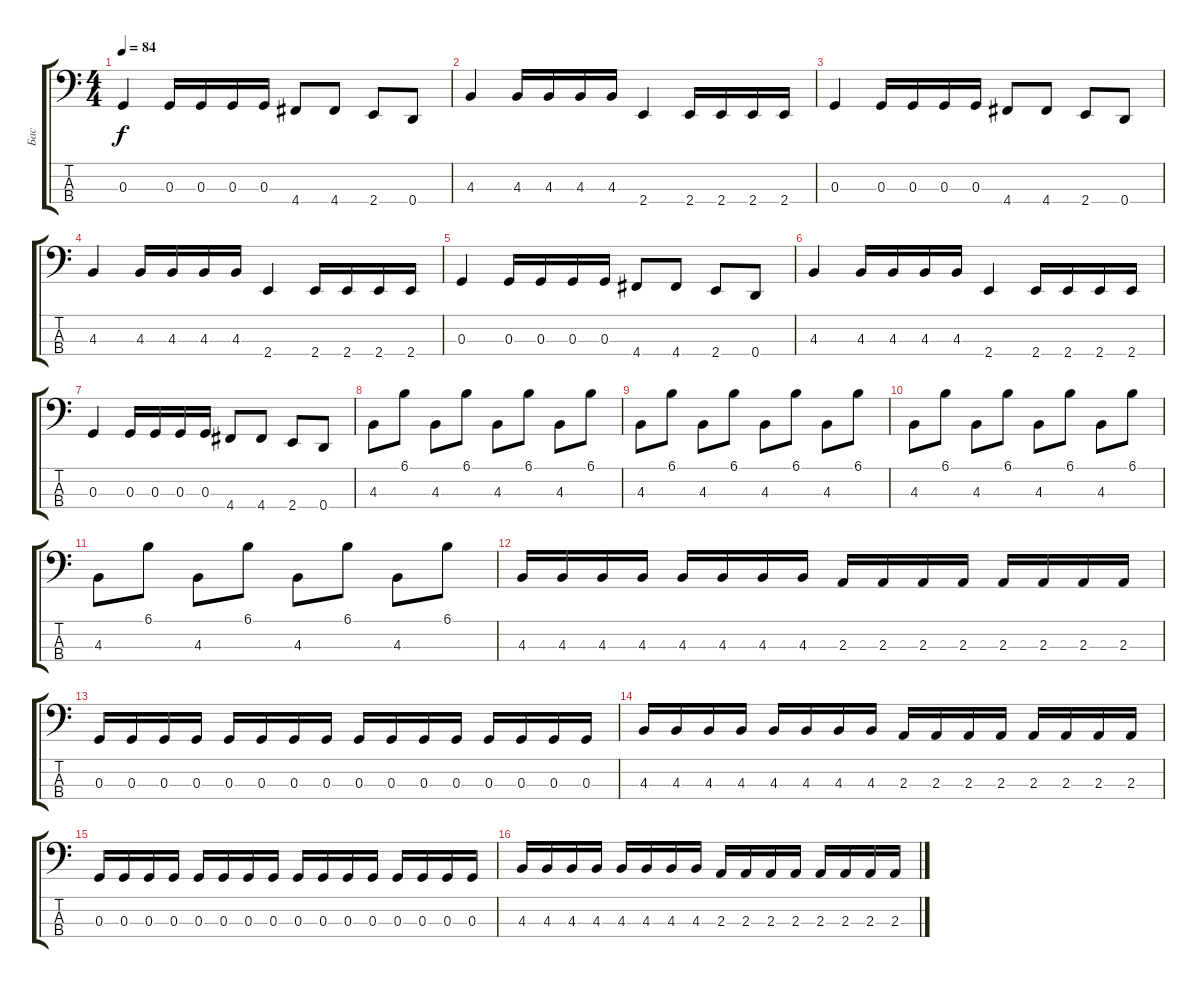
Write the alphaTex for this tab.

\track ("Бас" "Бас") {instrument electricbassfinger}
\staff {score tabs}
\tuning (F2 C2 G1 D1) {hide}
\ts (4 4)
\tempo 84
\clef f4
\ks c
0.3.4{dy f} 0.3.16 0.3.16 0.3.16 0.3.16 4.4.8 4.4.8 2.4.8 0.4.8 |
4.3.4 4.3.16 4.3.16 4.3.16 4.3.16 2.4.4 2.4.16 2.4.16 2.4.16 2.4.16 |
0.3.4 0.3.16 0.3.16 0.3.16 0.3.16 4.4.8 4.4.8 2.4.8 0.4.8 |
4.3.4 4.3.16 4.3.16 4.3.16 4.3.16 2.4.4 2.4.16 2.4.16 2.4.16 2.4.16 |
0.3.4 0.3.16 0.3.16 0.3.16 0.3.16 4.4.8 4.4.8 2.4.8 0.4.8 |
4.3.4 4.3.16 4.3.16 4.3.16 4.3.16 2.4.4 2.4.16 2.4.16 2.4.16 2.4.16 |
0.3.4 0.3.16 0.3.16 0.3.16 0.3.16 4.4.8 4.4.8 2.4.8 0.4.8 |
4.3.8 6.1.8 4.3.8 6.1.8 4.3.8 6.1.8 4.3.8 6.1.8 |
4.3.8 6.1.8 4.3.8 6.1.8 4.3.8 6.1.8 4.3.8 6.1.8 |
4.3.8 6.1.8 4.3.8 6.1.8 4.3.8 6.1.8 4.3.8 6.1.8 |
4.3.8 6.1.8 4.3.8 6.1.8 4.3.8 6.1.8 4.3.8 6.1.8 |
4.3.16 4.3.16 4.3.16 4.3.16 4.3.16 4.3.16 4.3.16 4.3.16 2.3.16 2.3.16 2.3.16 2.3.16 2.3.16 2.3.16 2.3.16 2.3.16 |
0.3.16 0.3.16 0.3.16 0.3.16 0.3.16 0.3.16 0.3.16 0.3.16 0.3.16 0.3.16 0.3.16 0.3.16 0.3.16 0.3.16 0.3.16 0.3.16 |
4.3.16 4.3.16 4.3.16 4.3.16 4.3.16 4.3.16 4.3.16 4.3.16 2.3.16 2.3.16 2.3.16 2.3.16 2.3.16 2.3.16 2.3.16 2.3.16 |
0.3.16 0.3.16 0.3.16 0.3.16 0.3.16 0.3.16 0.3.16 0.3.16 0.3.16 0.3.16 0.3.16 0.3.16 0.3.16 0.3.16 0.3.16 0.3.16 |
4.3.16 4.3.16 4.3.16 4.3.16 4.3.16 4.3.16 4.3.16 4.3.16 2.3.16 2.3.16 2.3.16 2.3.16 2.3.16 2.3.16 2.3.16 2.3.16
